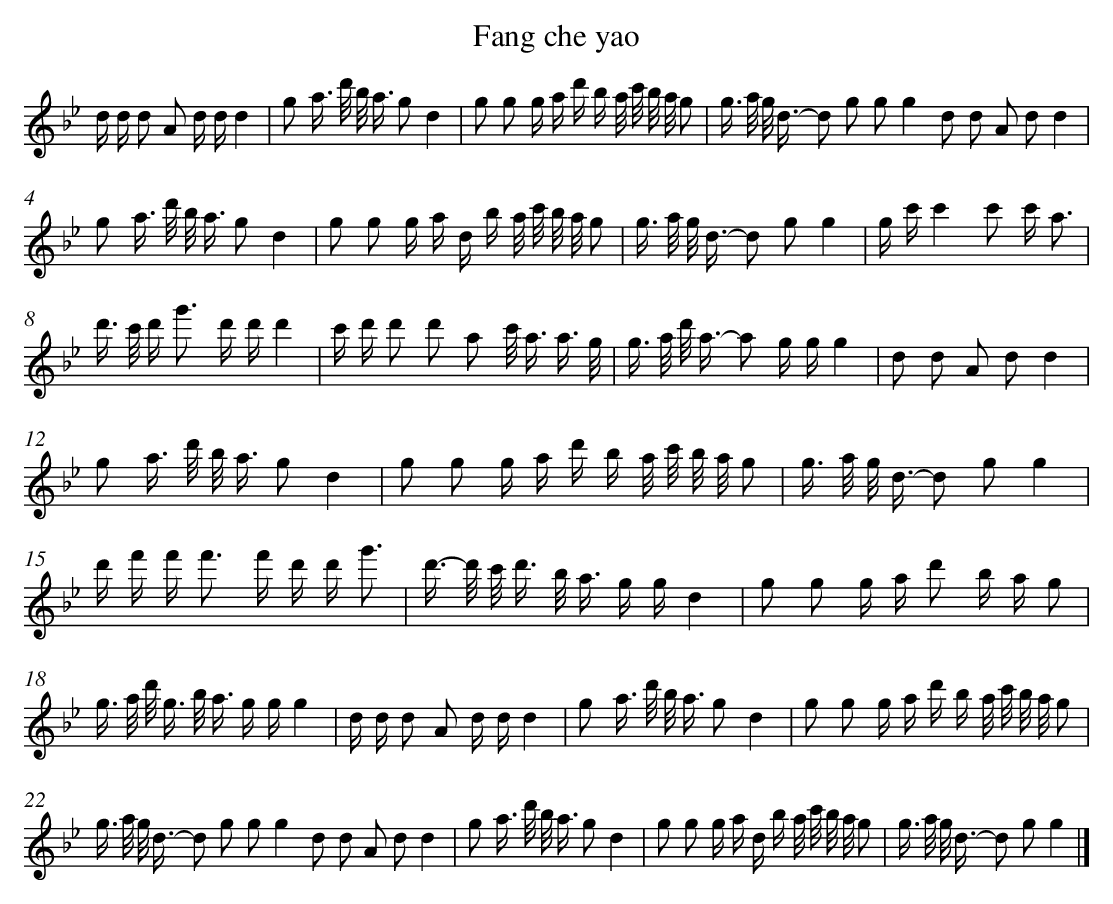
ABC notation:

X:1
T: Fang che yao
L: 1/16
K: Bb
d d d2 A2 d dd4 [I:setbarnb 1]|
g2 a> d' b< a g2d4 |
g2 g2 g a d' b a/ c'/ b/ a/ g2 |
g> a g< d- d2 g2 g2g4d2 d2 A2 d2d4 |
g2 a> d' b< a g2d4 |
g2 g2 g a d b a/ c'/ b/ a/ g2 |
g> a g< d- d2 g2g4 |
g c'c'4c'2 c' a3 |
d'> c' d'2< g'2 d' d'd'4 |
c' d' d'2 d'2 a2 c'< a a3/ g/ |
g> a d'< a- a2 g gg4 |
d2 d2 A2 d2d4 |
g2 a> d' b< a g2d4 |
g2 g2 g a d' b a/ c'/ b/ a/ g2 |
g> a g< d- d2 g2g4 |
d' f' f'2< f'2 f' d' d' g'3 |
d'>- d' c'< d' b< a g gd4 |
g2 g2 g a d'2 b a g2 |
g> a d'< g b< a g gg4 |
d d d2 A2 d dd4 |
g2 a> d' b< a g2d4 |
g2 g2 g a d' b a/ c'/ b/ a/ g2 |
g> a g< d- d2 g2 g2g4d2 d2 A2 d2d4 |
g2 a> d' b< a g2d4 |
g2 g2 g a d b a/ c'/ b/ a/ g2 |
g> a g< d- d2 g2g4 |]
